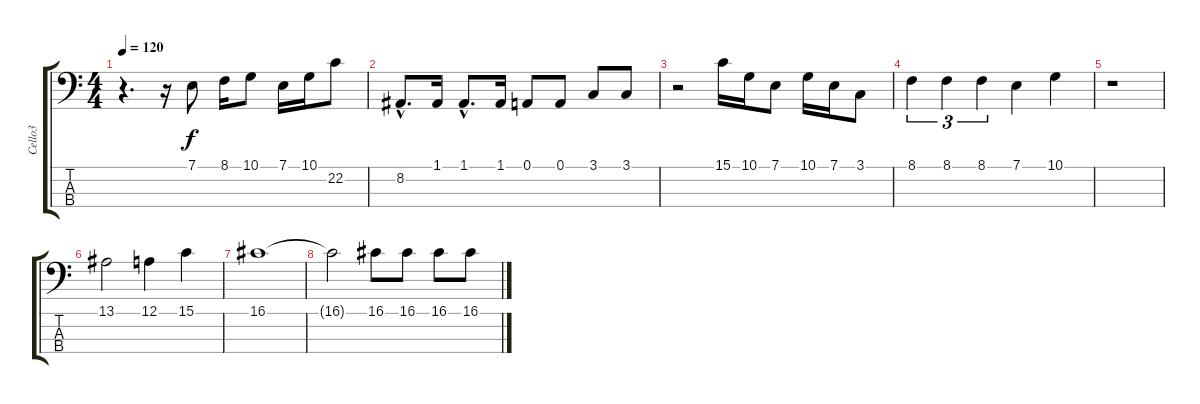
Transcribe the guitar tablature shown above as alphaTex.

\track ("Cello3" "Cello3") {instrument cello}
\staff {score tabs}
\tuning (A2 D2 G1 C1) {hide}
\ts (4 4)
\tempo 120
\clef f4
\ks c
r.4{d dy f} r.16 7.1.8 8.1.16 10.1.8 7.1.16 10.1.16 22.2.8 |
8.2{hac}.8{d} 1.1.16 1.1{hac}.8{d} 1.1.16 0.1.8 0.1.8 3.1.8 3.1.8 |
r.2 15.1.16 10.1.16 7.1.8 10.1.16 7.1.16 3.1.8 |
8.1.4{tu (3 2)} 8.1.4{tu (3 2)} 8.1.4{tu (3 2)} 7.1.4 10.1.4 |
r.1 |
13.1.2 12.1.4 15.1.4 |
16.1.1 |
16.1{t}.2 16.1.8 16.1.8 16.1.8 16.1.8
